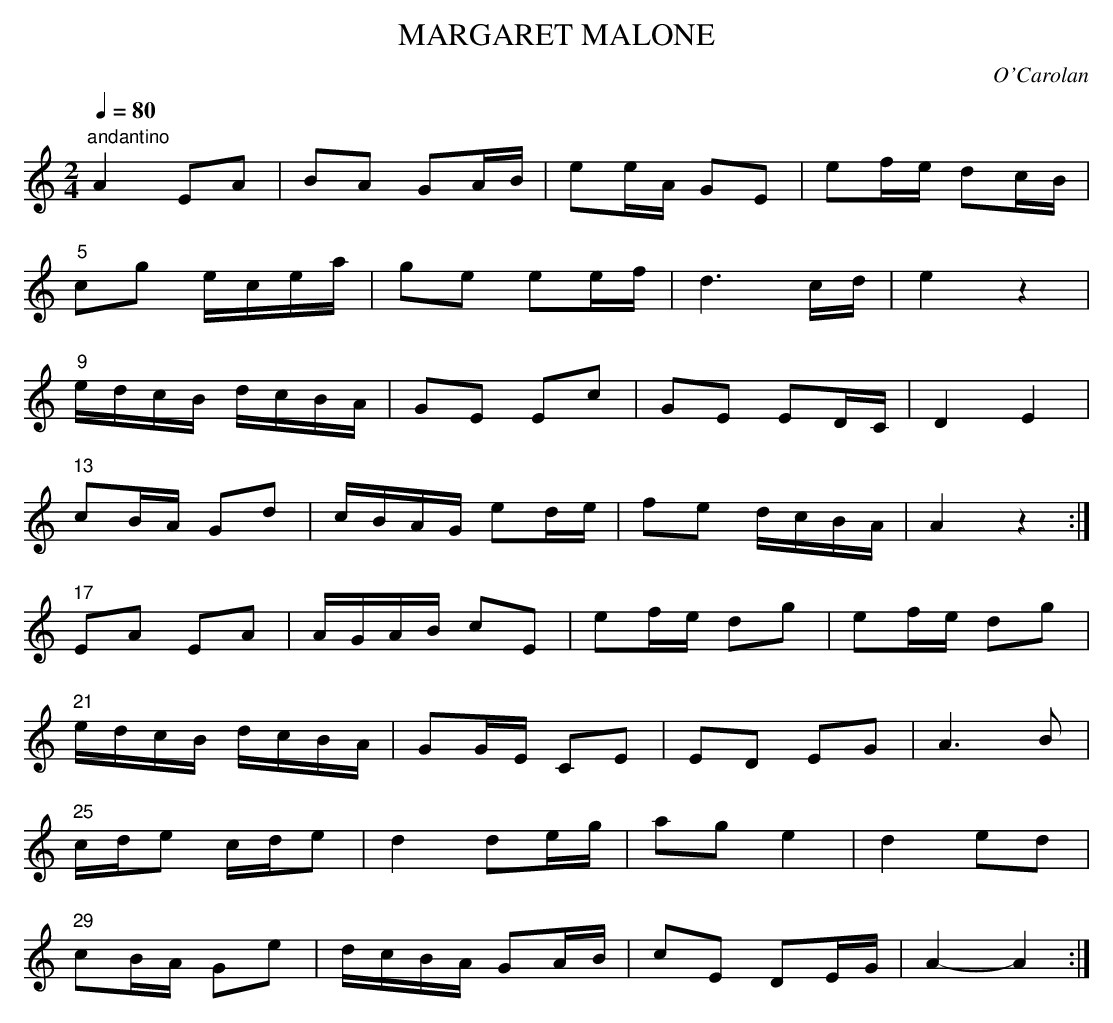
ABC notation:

X:1
T:MARGARET MALONE
C:O'Carolan
Q:1/4=80
M:2/4
L:1/16
K:Am
"andantino"
A4 E2A2|B2A2 G2AB|e2eA G2E2|e2fe d2cB|
"5"c2g2 ecea|g2e2 e2ef|d6 cd|e4z4|
"9"edcB dcBA|G2E2 E2c2|G2E2 E2DC|D4 E4|
"13"c2BA G2d2|cBAG e2de|f2e2 dcBA|A4z4:|
"17"E2A2 E2A2|AGAB c2E2|e2fe d2g2|e2fe d2g2|
"21"edcB dcBA|G2GE C2E2|E2D2 E2G2|A6B2|
"25"cde2 cde2|d4 d2eg|a2g2 e4|d4 e2d2|
"29"c2BA G2e2|dcBA G2AB|c2E2 D2EG|A4-A4:|
